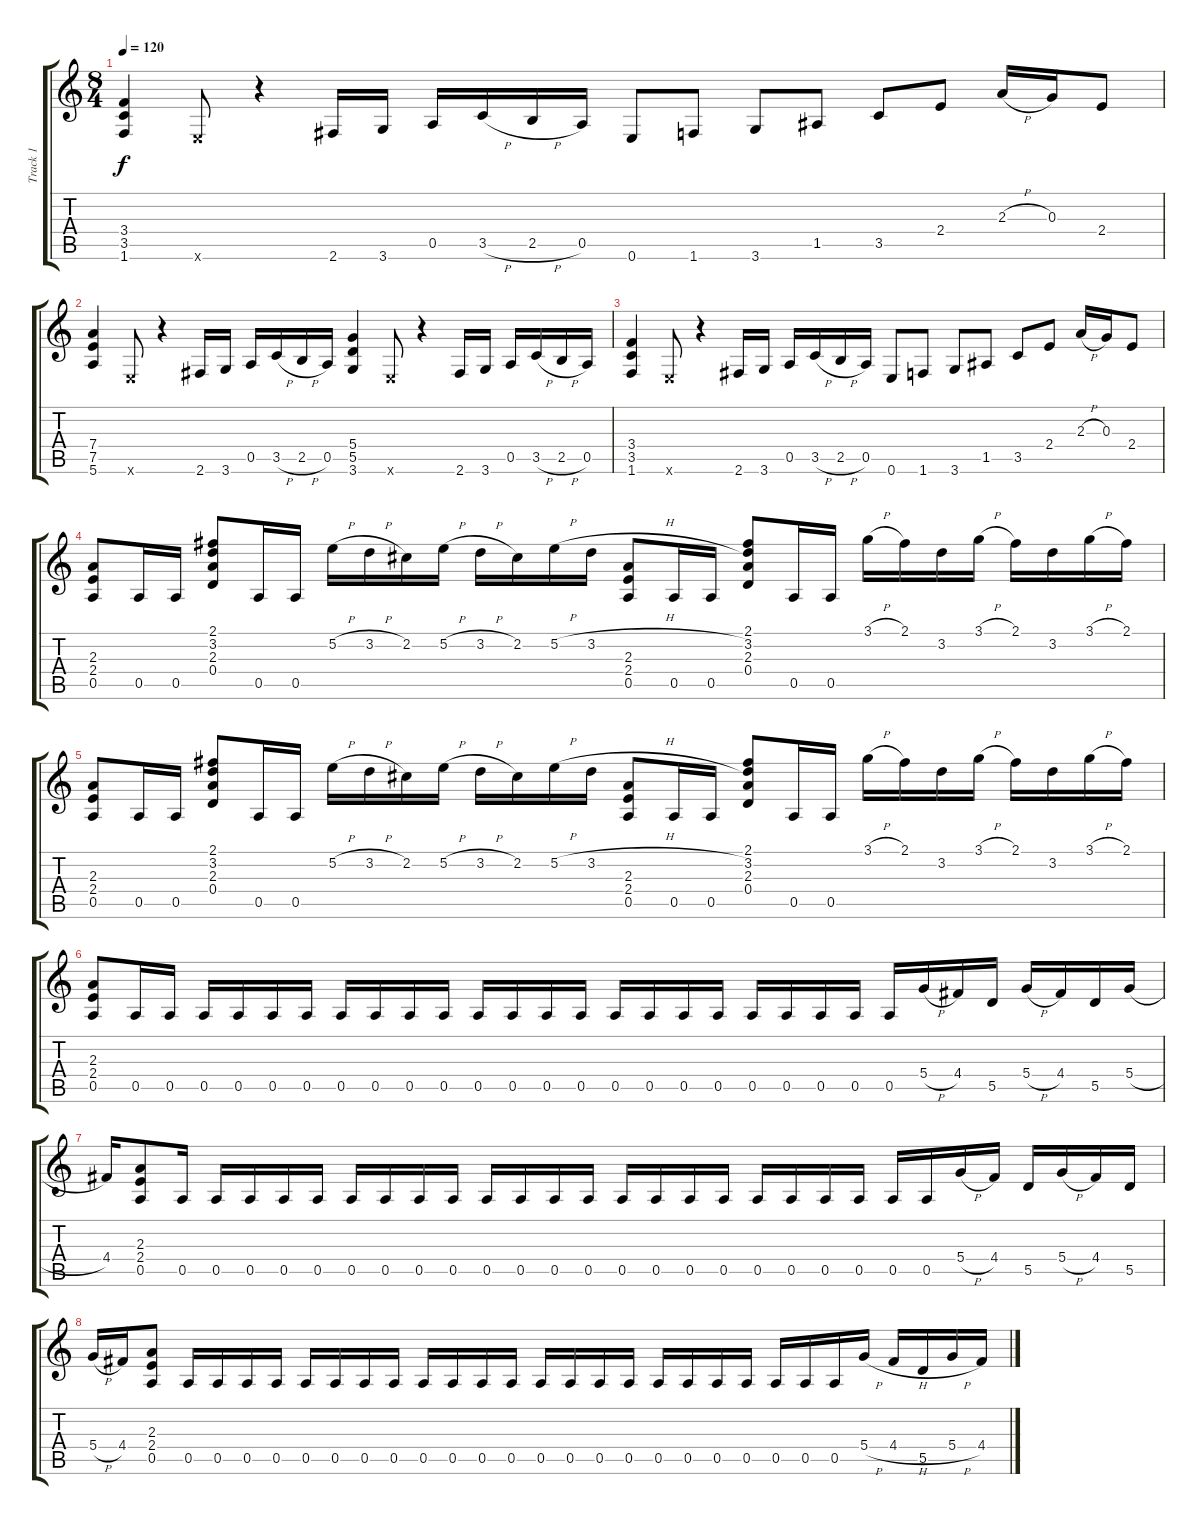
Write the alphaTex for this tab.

\track ("Track 1" "Track 1") {instrument overdrivenguitar}
\staff {score tabs}
\tuning (E4 B3 G3 D3 A2 E2) {hide}
\ts (8 4)
\tempo 120
\clef g2
\ks c
(3.4 3.5 1.6).4{dy f} 0.6{x}.8 r.4 2.6.16 3.6.16 0.5.16 3.5{h}.16 2.5{h}.16 0.5.16 0.6.8 1.6.8 3.6.8 1.5.8 3.5.8 2.4.8 2.3{h}.16 0.3.16 2.4.8 |
(7.4 7.5 5.6).4 0.6{x}.8 r.4 2.6.16 3.6.16 0.5.16 3.5{h}.16 2.5{h}.16 0.5.16 (5.4 5.5 3.6).4 0.6{x}.8 r.4 2.6.16 3.6.16 0.5.16 3.5{h}.16 2.5{h}.16 0.5.16 |
(3.4 3.5 1.6).4 0.6{x}.8 r.4 2.6.16 3.6.16 0.5.16 3.5{h}.16 2.5{h}.16 0.5.16 0.6.8 1.6.8 3.6.8 1.5.8 3.5.8 2.4.8 2.3{h}.16 0.3.16 2.4.8 |
(2.3 2.4 0.5).8 0.5.16 0.5.16 (2.1 3.2 2.3 0.4).8 0.5.16 0.5.16 5.2{h}.16 3.2{h}.16 2.2.16 5.2{h}.16 3.2{h}.16 2.2.16 5.2{h}.16 3.2{h}.16 (2.3 2.4 0.5).8 0.5.16 0.5.16 (2.1 3.2 2.3 0.4).8 0.5.16 0.5.16 3.1{h}.16 2.1.16 3.2.16 3.1{h}.16 2.1.16 3.2.16 3.1{h}.16 2.1.16 |
(2.3 2.4 0.5).8 0.5.16 0.5.16 (2.1 3.2 2.3 0.4).8 0.5.16 0.5.16 5.2{h}.16 3.2{h}.16 2.2.16 5.2{h}.16 3.2{h}.16 2.2.16 5.2{h}.16 3.2{h}.16 (2.3 2.4 0.5).8 0.5.16 0.5.16 (2.1 3.2 2.3 0.4).8 0.5.16 0.5.16 3.1{h}.16 2.1.16 3.2.16 3.1{h}.16 2.1.16 3.2.16 3.1{h}.16 2.1.16 |
(2.3 2.4 0.5).8 0.5.16 0.5.16 0.5.16 0.5.16 0.5.16 0.5.16 0.5.16 0.5.16 0.5.16 0.5.16 0.5.16 0.5.16 0.5.16 0.5.16 0.5.16 0.5.16 0.5.16 0.5.16 0.5.16 0.5.16 0.5.16 0.5.16 0.5.16 5.4{h}.16 4.4.16 5.5.16 5.4{h}.16 4.4.16 5.5.16 5.4{h}.16 |
4.4.16 (2.3 2.4 0.5).8 0.5.16 0.5.16 0.5.16 0.5.16 0.5.16 0.5.16 0.5.16 0.5.16 0.5.16 0.5.16 0.5.16 0.5.16 0.5.16 0.5.16 0.5.16 0.5.16 0.5.16 0.5.16 0.5.16 0.5.16 0.5.16 0.5.16 0.5.16 5.4{h}.16 4.4.16 5.5.16 5.4{h}.16 4.4.16 5.5.16 |
5.4{h}.16 4.4.16 (2.3 2.4 0.5).8 0.5.16 0.5.16 0.5.16 0.5.16 0.5.16 0.5.16 0.5.16 0.5.16 0.5.16 0.5.16 0.5.16 0.5.16 0.5.16 0.5.16 0.5.16 0.5.16 0.5.16 0.5.16 0.5.16 0.5.16 0.5.16 0.5.16 0.5.16 5.4{h}.16 4.4{h}.16 5.5.16 5.4{h}.16 4.4.16
